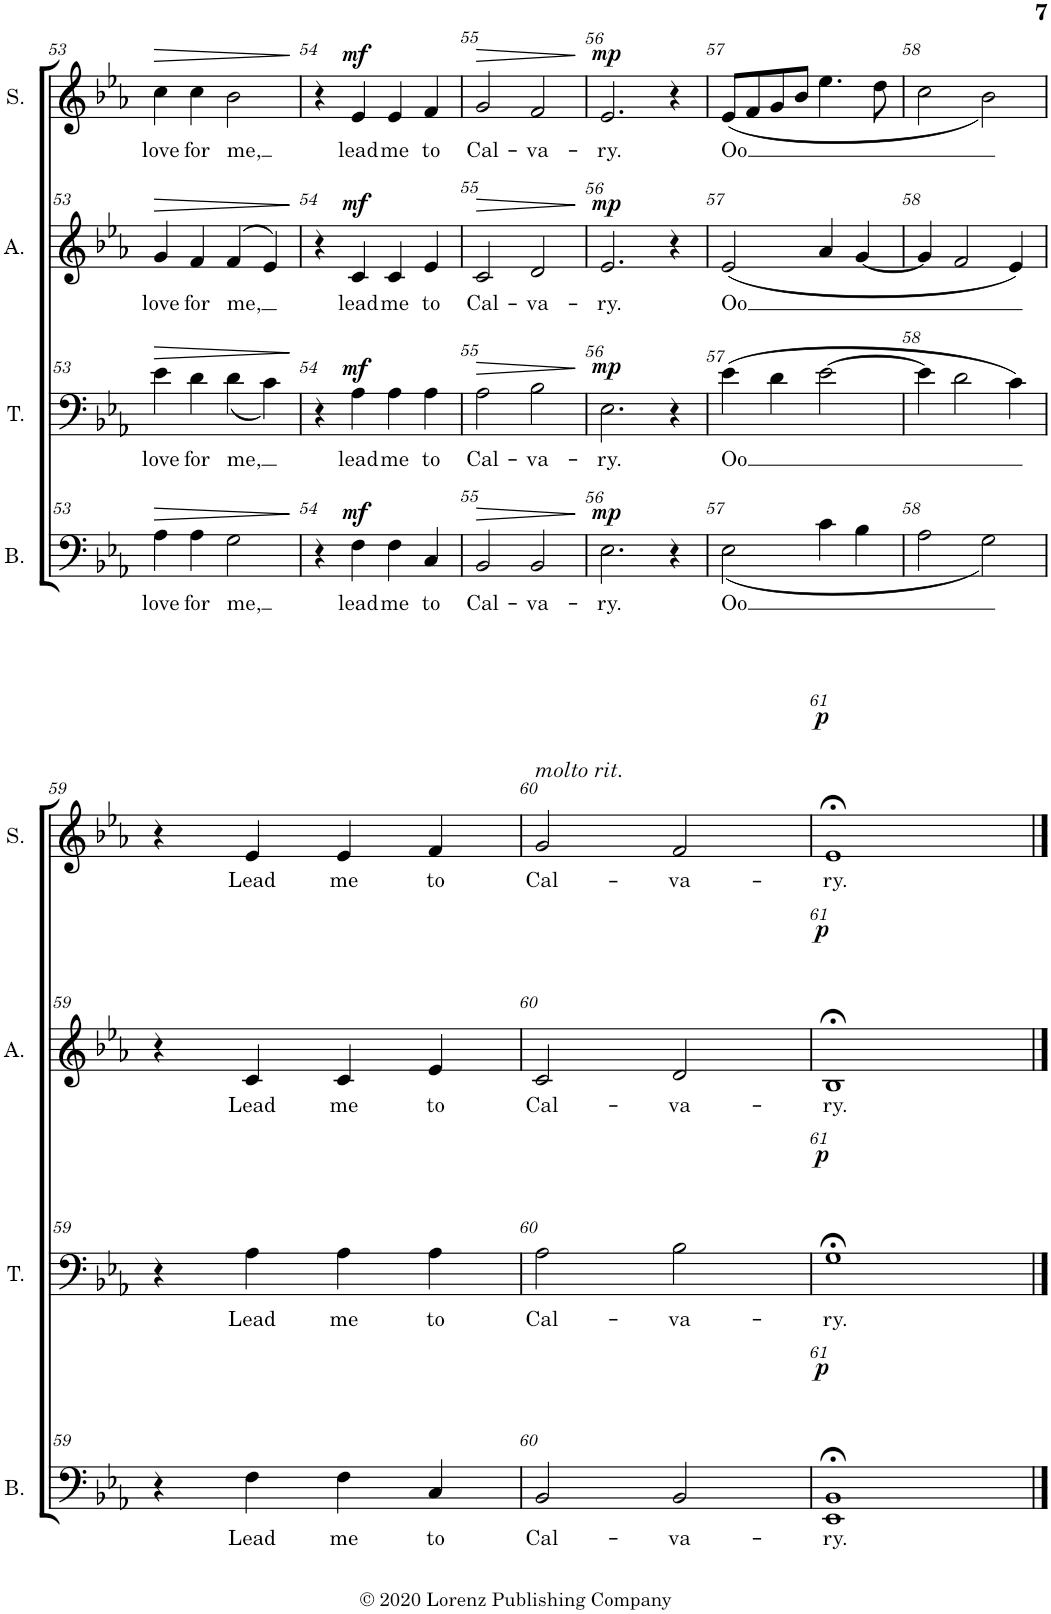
**kern	**text	**dynam	**kern	**text	**dynam	**kern	**text	**dynam	**kern	**text	**dynam	**kern
*part5	*part5	*part5	*part4	*part4	*part4	*part3	*part3	*part3	*part2	*part2	*part2	*part1
*staff5	*staff5	*staff5	*staff4	*staff4	*staff4	*staff3	*staff3	*staff3	*staff2	*staff2	*staff2	*staff1
*I"Bass	*	*	*I"Tenor	*	*	*I"Alto	*	*	*I"Soprano	*	*	*I"Solo
*I'B.	*	*	*I'T.	*	*	*I'A.	*	*	*I'S.	*	*	*I'Solo
!!LO:PB:g=z
*clefF4	*	*	*clefF4	*	*	*clefG2	*	*	*clefG2	*	*	*clefG2
*k[b-e-a-]	*	*	*k[b-e-a-]	*	*	*k[b-e-a-]	*	*	*k[b-e-a-]	*	*	*k[b-e-a-]
*M4/4	*	*	*M4/4	*	*	*M4/4	*	*	*M4/4	*	*	*M4/4
=53	=53	=53	=53	=53	=53	=53	=53	=53	=53	=53	=53	=53
!	!LO:LY:b	!LO:HP:b	!	!LO:LY:b	!LO:HP:b	!	!LO:LY:b	!LO:HP:b	!	!LO:LY:b	!LO:HP:b	!
4A-\	love	>	4e-\	love	>	4g/	love	>	4cc\	love	>	1r
!	!LO:LY:b	!	!	!LO:LY:b	!	!	!LO:LY:b	!	!	!LO:LY:b	!	!
4A-\	for	.	4d\	for	.	4f/	for	.	4cc\	for	.	.
!	!LO:LY:b	!	!	!LO:LY:b	!	!	!LO:LY:b	!	!	!LO:LY:b	!	!
2G\	me,	.	(<4d\	me,	.	(>4f/	me,	.	2b-\	me,	.	.
.	.	.	4c\)	.	.	4e-/)	.	.	.	.	.	.
.	.	]	.	.	]	.	.	]	.	.	]	.
=54	=54	=54	=54	=54	=54	=54	=54	=54	=54	=54	=54	=54
4r	.	.	4r	.	.	4r	.	.	4r	.	.	1r
!	!LO:LY:b	!LO:DY:a	!	!LO:LY:b	!LO:DY:a	!	!LO:LY:b	!LO:DY:a	!	!LO:LY:b	!LO:DY:a	!
4F\	lead	mf	4A-\	lead	mf	4c/	lead	mf	4e-/	lead	mf	.
!	!LO:LY:b	!	!	!LO:LY:b	!	!	!LO:LY:b	!	!	!LO:LY:b	!	!
4F\	me	.	4A-\	me	.	4c/	me	.	4e-/	me	.	.
!	!LO:LY:b	!	!	!LO:LY:b	!	!	!LO:LY:b	!	!	!LO:LY:b	!	!
4C/	to	.	4A-\	to	.	4e-/	to	.	4f/	to	.	.
=55	=55	=55	=55	=55	=55	=55	=55	=55	=55	=55	=55	=55
!	!LO:LY:b	!LO:HP:b	!	!LO:LY:b	!LO:HP:b	!	!LO:LY:b	!LO:HP:b	!	!LO:LY:b	!LO:HP:b	!
2BB-/	Cal-	>	2A-\	Cal-	>	2c/	Cal-	>	2g/	Cal-	>	1r
!	!LO:LY:b	!	!	!LO:LY:b	!	!	!LO:LY:b	!	!	!LO:LY:b	!	!
2BB-/	-va-	.	2B-\	-va-	.	2d/	-va-	.	2f/	-va-	.	.
.	.	]	.	.	]	.	.	]	.	.	]	.
=56	=56	=56	=56	=56	=56	=56	=56	=56	=56	=56	=56	=56
!	!LO:LY:b	!LO:DY:a	!	!LO:LY:b	!LO:DY:a	!	!LO:LY:b	!LO:DY:a	!	!LO:LY:b	!LO:DY:a	!
2.E-\	-ry.	mp	2.E-\	-ry.	mp	2.e-/	-ry.	mp	2.e-/	-ry.	mp	1r
4r	.	.	4r	.	.	4r	.	.	4r	.	.	.
=57	=57	=57	=57	=57	=57	=57	=57	=57	=57	=57	=57	=57
!	!LO:LY:b	!	!	!LO:LY:b	!	!	!LO:LY:b	!	!	!LO:LY:b	!	!
(<2E-\	Oo	.	(>4e-\	Oo	.	(<2e-/	Oo	.	(<8e-/L	Oo	.	1r
.	.	.	.	.	.	.	.	.	8f/	.	.	.
.	.	.	4d\	.	.	.	.	.	8g/	.	.	.
.	.	.	.	.	.	.	.	.	8b-/J	.	.	.
4c\	.	.	[2e-\	.	.	4a-/	.	.	4.ee-\	.	.	.
4B-\	.	.	.	.	.	[4g/	.	.	.	.	.	.
.	.	.	.	.	.	.	.	.	8dd\	.	.	.
=58	=58	=58	=58	=58	=58	=58	=58	=58	=58	=58	=58	=58
2A-\	.	.	4e-\]	.	.	4g/]	.	.	2cc\	.	.	1r
.	.	.	2d\	.	.	2f/	.	.	.	.	.	.
2G\)	.	.	.	.	.	.	.	.	2b-\)	.	.	.
.	.	.	4c\)	.	.	4e-/)	.	.	.	.	.	.
!!LO:LB:g=z
=59	=59	=59	=59	=59	=59	=59	=59	=59	=59	=59	=59	=59
4r	.	.	4r	.	.	4r	.	.	4r	.	.	1r
!	!LO:LY:b	!	!	!LO:LY:b	!	!	!LO:LY:b	!	!	!LO:LY:b	!	!
4F\	Lead	.	4A-\	Lead	.	4c/	Lead	.	4e-/	Lead	.	.
!	!LO:LY:b	!	!	!LO:LY:b	!	!	!LO:LY:b	!	!	!LO:LY:b	!	!
4F\	me	.	4A-\	me	.	4c/	me	.	4e-/	me	.	.
!	!LO:LY:b	!	!	!LO:LY:b	!	!	!LO:LY:b	!	!	!LO:LY:b	!	!
4C/	to	.	4A-\	to	.	4e-/	to	.	4f/	to	.	.
=60	=60	=60	=60	=60	=60	=60	=60	=60	=60	=60	=60	=60
!	!	!	!	!	!	!	!	!	!	!	!	!LO:TX:a:i:t=molto rit.
!	!LO:LY:b	!	!	!LO:LY:b	!	!	!LO:LY:b	!	!	!LO:LY:b	!	!
2BB-/	Cal-	.	2A-\	Cal-	.	2c/	Cal-	.	2g/	Cal-	.	1r
!	!LO:LY:b	!	!	!LO:LY:b	!	!	!LO:LY:b	!	!	!LO:LY:b	!	!
2BB-/	-va-	.	2B-\	-va-	.	2d/	-va-	.	2f/	-va-	.	.
=61	=61	=61	=61	=61	=61	=61	=61	=61	=61	=61	=61	=61
!	!LO:LY:b	!LO:DY:a	!	!LO:LY:b	!LO:DY:a	!	!LO:LY:b	!LO:DY:a	!	!LO:LY:b	!LO:DY:a	!
1EE-;< 1BB-;<	-ry.	p	1G;<	-ry.	p	1B-;<	-ry.	p	1e-;<	-ry.	p	1r
==	==	==	==	==	==	==	==	==	==	==	==	==
*-	*-	*-	*-	*-	*-	*-	*-	*-	*-	*-	*-	*-
